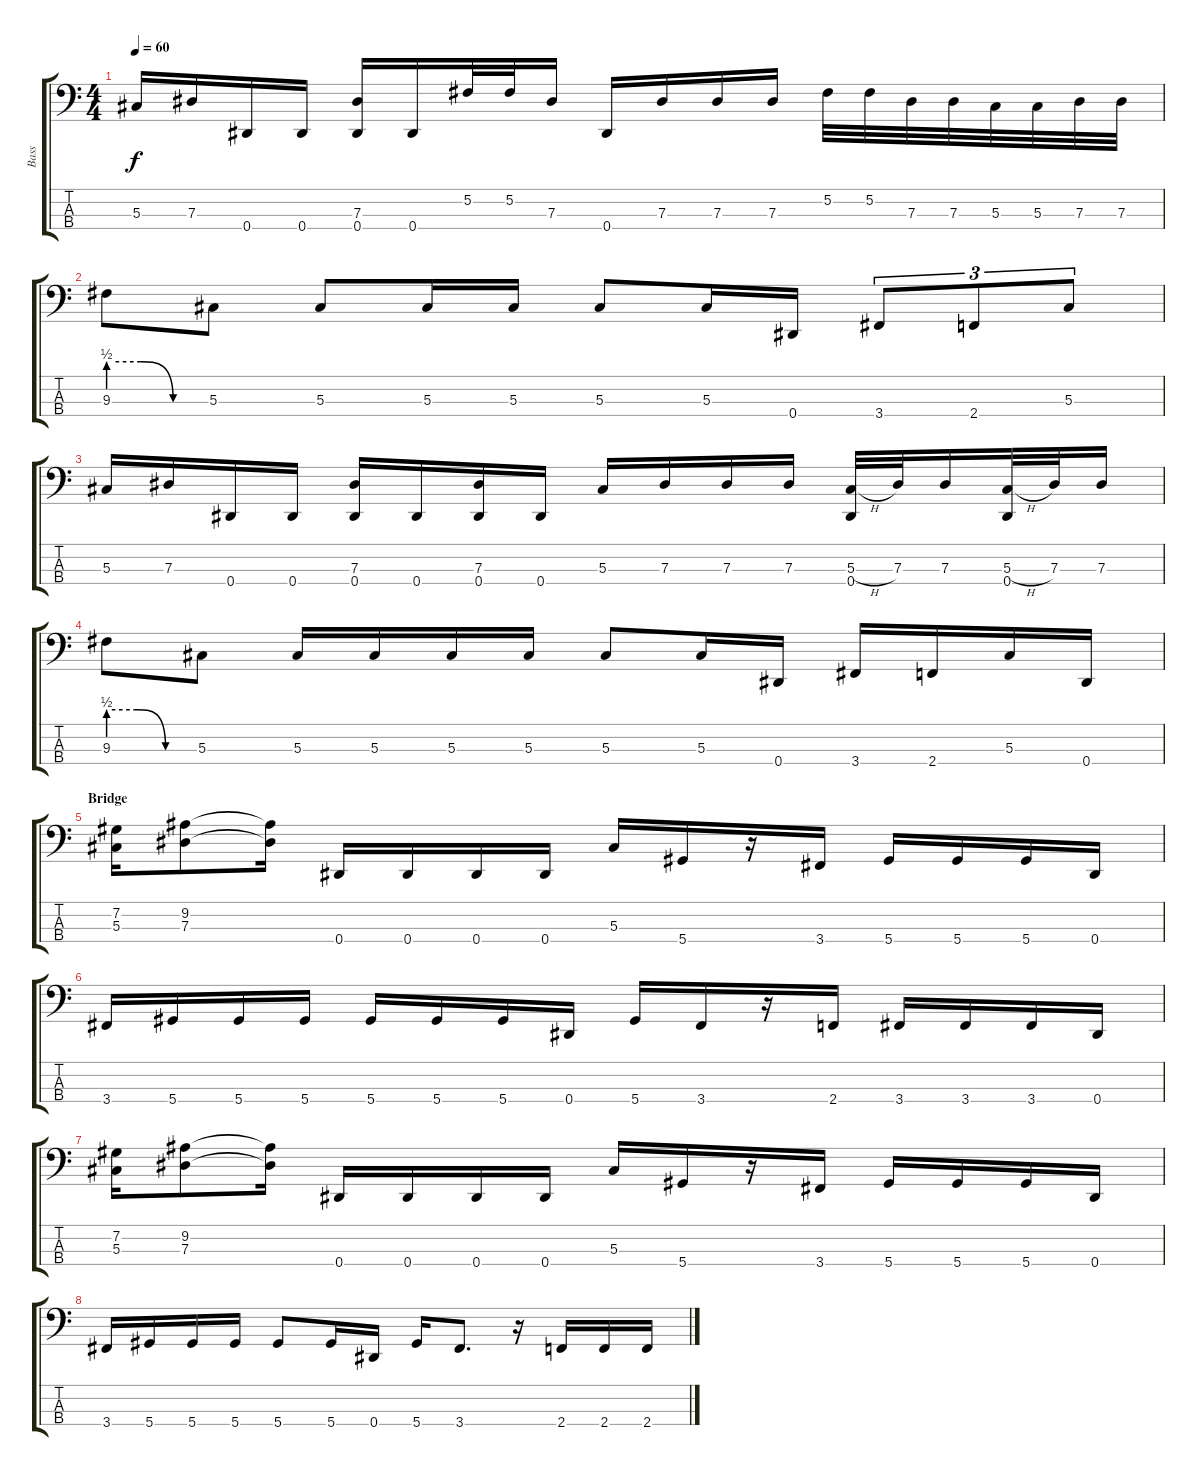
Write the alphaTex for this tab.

\track ("Bass" "Bass") {instrument electricbasspick}
\staff {score tabs}
\tuning (Gb2 Db2 Ab1 Eb1) {hide}
\ts (4 4)
\tempo 60
\clef f4
\ks c
5.3.16{dy f} 7.3.16 0.4.16 0.4.16 (7.3 0.4).16 0.4.16 5.2.32 5.2.32 7.3.16 0.4.16 7.3.16 7.3.16 7.3.16 5.2.32 5.2.32 7.3.32 7.3.32 5.3.32 5.3.32 7.3.32 7.3.32 |
9.3{be (custom 0 2 20 2 40 0 60 0)}.8 5.3.8 5.3.8 5.3.16 5.3.16 5.3.8 5.3.16 0.4.16 3.4.8{tu (3 2)} 2.4.8{tu (3 2)} 5.3.8{tu (3 2)} |
5.3.16 7.3.16 0.4.16 0.4.16 (7.3 0.4).16 0.4.16 (7.3 0.4).16 0.4.16 5.3.16 7.3.16 7.3.16 7.3.16 (5.3{h} 0.4).32 7.3.32 7.3.16 (5.3{h} 0.4).32 7.3.32 7.3.16 |
9.3{be (custom 0 2 20 2 40 0 60 0)}.8 5.3.8 5.3.16 5.3.16 5.3.16 5.3.16 5.3.8 5.3.16 0.4.16 3.4.16 2.4.16 5.3.16 0.4.16 |
\section ("" "Bridge")
(7.2 5.3).16 (9.2 7.3).8 (9.2{t} 7.3{t}).16 0.4.16 0.4.16 0.4.16 0.4.16 5.3.16 5.4.16 r.16 3.4.16 5.4.16 5.4.16 5.4.16 0.4.16 |
3.4.16 5.4.16 5.4.16 5.4.16 5.4.16 5.4.16 5.4.16 0.4.16 5.4.16 3.4.16 r.16 2.4.16 3.4.16 3.4.16 3.4.16 0.4.16 |
(7.2 5.3).16 (9.2 7.3).8 (9.2{t} 7.3{t}).16 0.4.16 0.4.16 0.4.16 0.4.16 5.3.16 5.4.16 r.16 3.4.16 5.4.16 5.4.16 5.4.16 0.4.16 |
3.4.16 5.4.16 5.4.16 5.4.16 5.4.8 5.4.16 0.4.16 5.4.16 3.4.8{d} r.16 2.4.16 2.4.16 2.4.16
